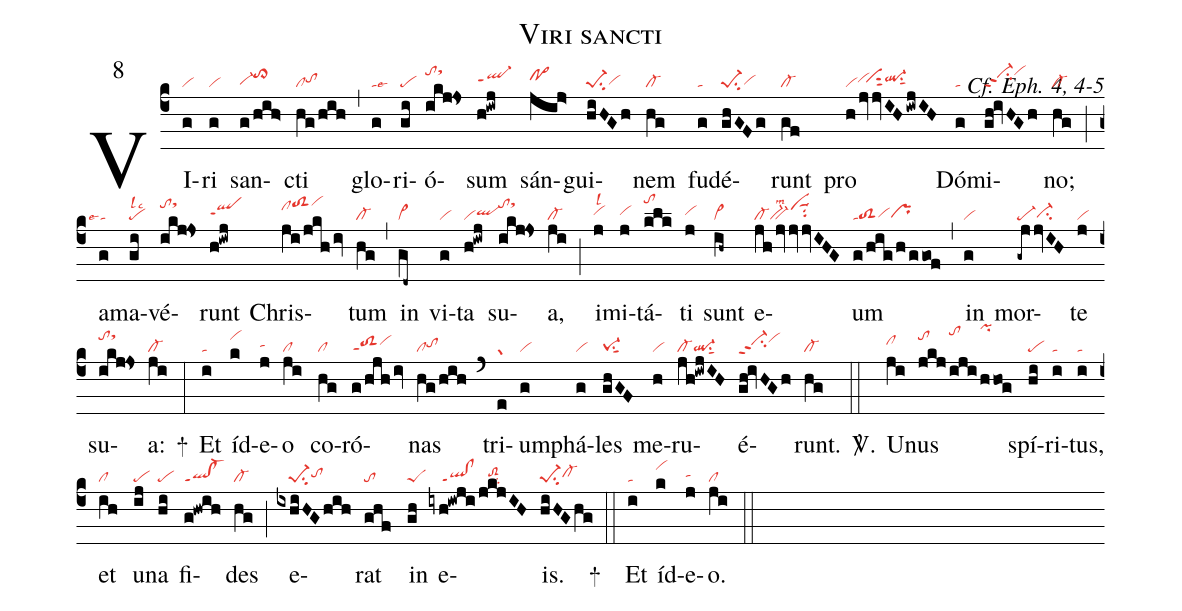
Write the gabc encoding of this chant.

name: Viri sancti;
commentary: Cf. Eph. 4, 4-5;
mode: 8;
nabc-lines: 1;
%%
(c4)
VI(g|vi)ri(g|vi) san(g/hih>|vi-hgto>hj)cti(hg/hih|cltohh) (,)
glo(g|talse3)ri(gi|pe)ó(ikj!js|tohksthl)sum(h!iwj|ql-hhppt1) sán(jij>|po>hi)gui(hiHGh|pe-1su2vihg)nem(hg|cl-) fu(g|ta)dé(ghGFg|pe-1su2vihg)runt(gf|cl-) pro(h/jvjvIHiwjIH|vivihh`vihhsut2ql-hhsu1sut1) Dó(g|ta)mi(gh!ivHGh|vi-hjppt2su2vihk)no;(hg|cl-) (;)
a(g|```talse1)ma(gi|pelsl2lsc2)vé(ikj!js|tohksthl)runt(h!iwj|qlhhppt1) Chris(ji/jkh/iv|clhjtoS2hkvihl)tum(hg|cl-) (,)
in(gd~|vi>) vi(g|vi)ta(h!iwj|viqlhh) su(ikj!js|tohksthl)a,(ji|cl-) (;)
i(j|vihhlsl2)mi(j|vihh)tá(klk|tohm)ti(j|vihh) sunt(ih~|vi>) e(jhjvjvjvIHG|cl-bv-lsm2vihjsuu1su2)um(g/hig/h/ggof|tatoS2vihgprhg) (,)
in(g|vi) mor(-gjjvIH|pe-ci-hg)te(j|vi) su(ikj!js|tohksthl)a:(ji|cl-) +(:)
Et(i|ta) íd(k|vihk)e(j|tahh)o(ji|cl) co(hg|cl)ró(g/hjh/iv|toS2hhppt1vihi)nas(hg/hih|cltohh) (`)
tri(e|gr)um(g|vi)phá(g|vi)les(ghGF|pe-1su1sut1) me(h|vi)ru(jh!iwjIH|cl-ql-su1sut1)é(gh!ivHGh|vi-hippt2su2vihj)runt.(hg|cl-) <sp>V/</sp>.(::)
U(ji|clhi)nus(jkj|tohk|iji|tohm|hhog|pihp) spí(hi|pe)ri(i|ta)tus,(i|ta) et(ih|cl) u(ij|pe)na(hi|pe) fi(g!hwih|ql!cl-ppt1)des(hg|cl-) (;)
e(ixhiHGhih|////pe-1su2tohh)rat(ghf|to) in(gh|peS) e(iyh!iwji/jkjIH|////ql!clppt1///toS2hhsu2)is.(hiHGhg|pe-1su2cl-hh) +(::)
Et(i|ta) íd(k|vihk)e(j|tahh)o.(ji|cl) (::)
